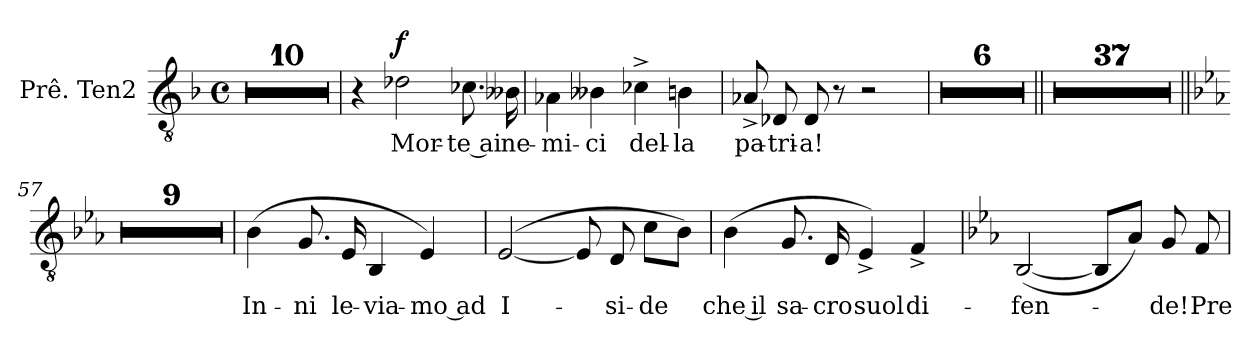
**kern	**text	**dynam
*part1	*part1	*part1
*staff1	*staff1	*staff1
*I"Prê. Ten2	*	*
*I'Prê. Ten2	*	*
*clefGv2	*	*
*k[b-]	*	*
*M4/4	*	*
*met(c)	*	*
=1	=1	=1
1r	.	.
=2	=2	=2
1r	.	.
=3	=3	=3
1r	.	.
!!LO:LB:g=z
=4	=4	=4
1r	.	.
=5	=5	=5
1r	.	.
=6	=6	=6
1r	.	.
!!LO:LB:g=z
=7	=7	=7
1r	.	.
=8	=8	=8
1r	.	.
!!LO:LB:g=z
=9	=9	=9
1r	.	.
=10	=10	=10
1r	.	.
!!LO:PB:g=z
=11	=11	=11
4r	.	.
!	!LO:LY:b:color=#0055FF	!LO:DY:a
2d-X\	Mor-	f
!	!LO:LY:b:color=#0055FF	!
8.c-X\	te ai	.
!	!LO:LY:b:color=#0055FF	!
16B--X\	ne-	.
=12	=12	=12
!	!LO:LY:b:color=#0055FF	!
4A-X\	-mi-	.
!	!LO:LY:b:color=#0055FF	!
4B--X\	-ci	.
!	!LO:LY:b:color=#0055FF	!
4c-X^\	del-	.
!	!LO:LY:b:color=#0055FF	!
4Bn\	-la	.
!!LO:LB:g=z
=13	=13	=13
!	!LO:LY:b:color=#0055FF	!
8A-X^/	pa-	.
!	!LO:LY:b:color=#0055FF	!
8D-X/	-tri-	.
!	!LO:LY:b:color=#0055FF	!
8D-/	-a!	.
8r	.	.
2r	.	.
=14	=14	=14
1r	.	.
=15	=15	=15
1r	.	.
!!LO:PB:g=z
=16	=16	=16
1r	.	.
=17	=17	=17
1r	.	.
=18	=18	=18
1r	.	.
=19	=19	=19
1r	.	.
!!LO:LB:g=z
=20||	=20||	=20||
1r	.	.
=21	=21	=21
1r	.	.
=22	=22	=22
1r	.	.
=23	=23	=23
1r	.	.
!!LO:LB:g=z
=24	=24	=24
*k[b-]	*	*
1r	.	.
=25	=25	=25
1r	.	.
=26	=26	=26
1r	.	.
=27	=27	=27
1r	.	.
!!LO:LB:g=z
=28	=28	=28
1r	.	.
=29	=29	=29
1r	.	.
=30	=30	=30
1r	.	.
!!LO:PB:g=z
=31	=31	=31
1r	.	.
=32	=32	=32
1r	.	.
=33	=33	=33
1r	.	.
!!LO:LB:g=z
=34	=34	=34
1r	.	.
=35	=35	=35
1r	.	.
=36	=36	=36
1r	.	.
!!LO:LB:g=z
=37	=37	=37
1r	.	.
=38	=38	=38
1r	.	.
!!LO:LB:g=z
=39	=39	=39
1r	.	.
=40	=40	=40
1r	.	.
=41	=41	=41
1r	.	.
!!LO:PB:g=z
=42	=42	=42
1r	.	.
=43	=43	=43
1r	.	.
=44	=44	=44
1r	.	.
!!LO:LB:g=z
=45	=45	=45
1r	.	.
=46	=46	=46
1r	.	.
=47	=47	=47
1r	.	.
=48	=48	=48
1r	.	.
!!LO:LB:g=z
=49	=49	=49
*k[b-]	*	*
1r	.	.
=50	=50	=50
1r	.	.
=51	=51	=51
1r	.	.
=52	=52	=52
1r	.	.
=53	=53	=53
1r	.	.
!!LO:LB:g=z
=54	=54	=54
1r	.	.
=55	=55	=55
1r	.	.
=56	=56	=56
1r	.	.
!!LO:PB:g=z
=57||	=57||	=57||
*k[b-e-a-]	*	*
1r	.	.
=58	=58	=58
1r	.	.
=59	=59	=59
1r	.	.
=60	=60	=60
1r	.	.
!!LO:PB:g=z
=61	=61	=61
1r	.	.
=62	=62	=62
1r	.	.
=63	=63	=63
1r	.	.
=64	=64	=64
1r	.	.
!!LO:PB:g=z
=65	=65	=65
1r	.	.
=66	=66	=66
!	!LO:LY:b:color=#0055FF	!
(>4B-\	In-	.
!	!LO:LY:b:color=#0055FF	!
8.G/	-ni	.
!	!LO:LY:b:color=#0055FF	!
16E-/	le-	.
!	!LO:LY:b:color=#0055FF	!
4BB-/	-via-	.
!	!LO:LY:b:color=#0055FF	!
4E-/)	mo ad	.
=67	=67	=67
!	!LO:LY:b:color=#0055FF	!
(>[2E-/	I-	.
8E-/]	.	.
!	!LO:LY:b:color=#0055FF	!
8D/	-si-	.
!	!LO:LY:b:color=#0055FF	!
8c\L	-de	.
8B-\J)	.	.
=68	=68	=68
!	!LO:LY:b:color=#0055FF	!
(>4B-\	che il	.
!	!LO:LY:b:color=#0055FF	!
8.G/	sa-	.
!	!LO:LY:b:color=#0055FF	!
16D/	-cro	.
!	!LO:LY:b:color=#0055FF	!
4E-^/)	suol	.
!	!LO:LY:b:color=#0055FF	!
4F^/	di-	.
!!LO:PB:g=z
=69	=69	=69
*k[b-e-a-]	*	*
!	!LO:LY:b:color=#0055FF	!
(>[2BB-/	-fen-	.
8BB-/L]	.	.
8A-/J)	.	.
!	!LO:LY:b:color=#0055FF	!
8G/	-de!	.
!	!LO:LY:b:color=#0055FF	!
8F/	Pre-	.
=	=	=
*-	*-	*-
